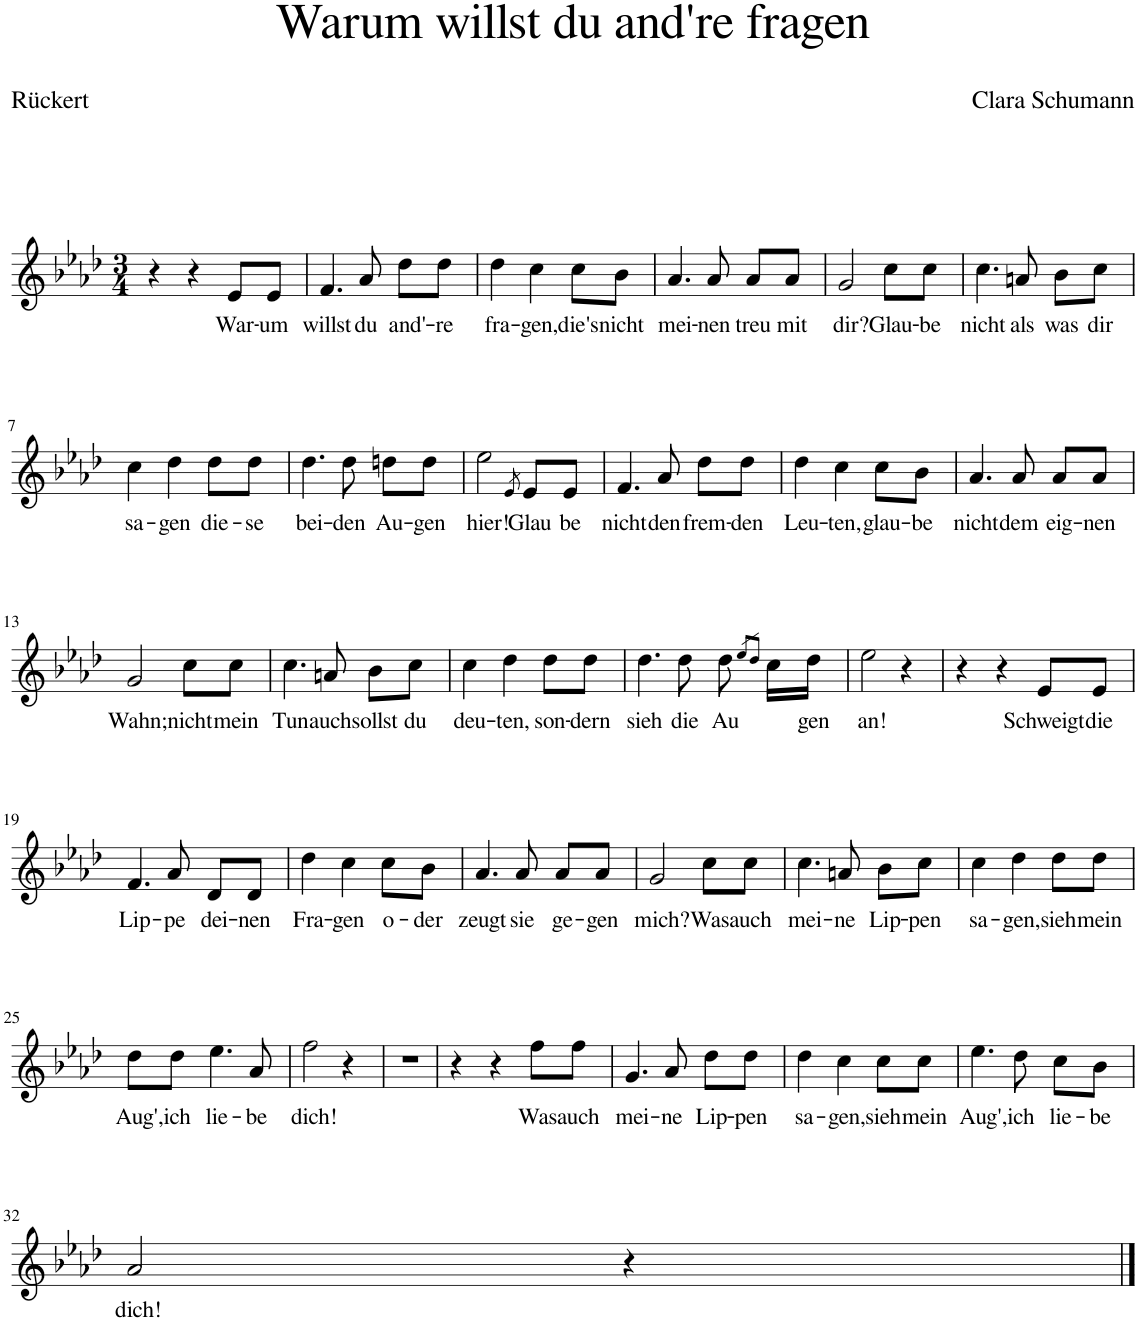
**kern	**text
*part1	*part1
*staff1	*staff1
*I"Piano	*
*I'Pno	*
*clefG2	*
*k[b-e-a-d-]	*
*M3/4	*
=1	=1
4r	.
4r	.
!	!LO:LY:b
8e-/L	War-
!	!LO:LY:b
8e-/J	um
=2	=2
!	!LO:LY:b
4.f/	willst
!	!LO:LY:b
8a-/	du
!	!LO:LY:b
8dd-\L	and'-
!	!LO:LY:b
8dd-\J	-re
=3	=3
!	!LO:LY:b
4dd-\	fra-
!	!LO:LY:b
4cc\	-gen,
!	!LO:LY:b
8cc\L	die's
!	!LO:LY:b
8b-\J	nicht
=4	=4
!	!LO:LY:b
4.a-/	mei-
!	!LO:LY:b
8a-/	-nen
!	!LO:LY:b
8a-/L	treu
!	!LO:LY:b
8a-/J	mit
=5	=5
!	!LO:LY:b
2g/	dir?
!	!LO:LY:b
8cc\L	Glau-
!	!LO:LY:b
8cc\J	-be
=6	=6
!	!LO:LY:b
4.cc\	nicht
!	!LO:LY:b
8an/	als
!	!LO:LY:b
8b-\L	was
!	!LO:LY:b
8cc\J	dir
!!LO:LB:g=z
=7	=7
!	!LO:LY:b
4cc\	sa-
!	!LO:LY:b
4dd-\	-gen
!	!LO:LY:b
8dd-\L	die-
!	!LO:LY:b
8dd-\J	-se
=8	=8
!	!LO:LY:b
4.dd-\	bei-
!	!LO:LY:b
8dd-\	-den
!	!LO:LY:b
8ddn\L	Au-
!	!LO:LY:b
8dd\J	-gen
=9	=9
!	!LO:LY:b
2ee-\	hier!
8qe-/	.
!	!LO:LY:b
8e-/L	Glau
!	!LO:LY:b
8e-/J	-be
=10	=10
!	!LO:LY:b
4.f/	nicht
!	!LO:LY:b
8a-/	den
!	!LO:LY:b
8dd-\L	frem-
!	!LO:LY:b
8dd-\J	-den
=11	=11
!	!LO:LY:b
4dd-\	Leu-
!	!LO:LY:b
4cc\	-ten,
!	!LO:LY:b
8cc\L	glau-
!	!LO:LY:b
8b-\J	-be
=12	=12
!	!LO:LY:b
4.a-/	nicht
!	!LO:LY:b
8a-/	dem
!	!LO:LY:b
8a-/L	eig-
!	!LO:LY:b
8a-/J	-nen
!!LO:LB:g=z
=13	=13
!	!LO:LY:b
2g/	Wahn;
!	!LO:LY:b
8cc\L	nicht
!	!LO:LY:b
8cc\J	mein
=14	=14
!	!LO:LY:b
4.cc\	Tun
!	!LO:LY:b
8an/	auch
!	!LO:LY:b
8b-\L	sollst
!	!LO:LY:b
8cc\J	du
=15	=15
!	!LO:LY:b
4cc\	deu-
!	!LO:LY:b
4dd-\	-ten,
!	!LO:LY:b
8dd-\L	son-
!	!LO:LY:b
8dd-\J	-dern
=16	=16
!	!LO:LY:b
4.dd-\	sieh
!	!LO:LY:b
8dd-\	die
!	!LO:LY:b
8dd-\	Au
8qee-/L	.
8qdd-/J	.
16cc\LL	.
!	!LO:LY:b
16dd-\JJ	-gen
=17	=17
!	!LO:LY:b
2ee-\	an!
4r	.
=18	=18
4r	.
4r	.
!	!LO:LY:b
8e-/L	Schweigt
!	!LO:LY:b
8e-/J	die
!!LO:LB:g=z
=19	=19
!	!LO:LY:b
4.f/	Lip-
!	!LO:LY:b
8a-/	-pe
!	!LO:LY:b
8d-/L	dei-
!	!LO:LY:b
8d-/J	-nen
=20	=20
!	!LO:LY:b
4dd-\	Fra-
!	!LO:LY:b
4cc\	-gen
!	!LO:LY:b
8cc\L	o-
!	!LO:LY:b
8b-\J	-der
=21	=21
!	!LO:LY:b
4.a-/	zeugt
!	!LO:LY:b
8a-/	sie
!	!LO:LY:b
8a-/L	ge-
!	!LO:LY:b
8a-/J	-gen
=22	=22
!	!LO:LY:b
2g/	mich?
!	!LO:LY:b
8cc\L	Was
!	!LO:LY:b
8cc\J	auch
=23	=23
!	!LO:LY:b
4.cc\	mei-
!	!LO:LY:b
8an/	-ne
!	!LO:LY:b
8b-\L	Lip-
!	!LO:LY:b
8cc\J	-pen
=24	=24
!	!LO:LY:b
4cc\	sa-
!	!LO:LY:b
4dd-\	-gen,
!	!LO:LY:b
8dd-\L	sieh
!	!LO:LY:b
8dd-\J	mein
!!LO:LB:g=z
=25	=25
!	!LO:LY:b
8dd-\L	Aug',
!	!LO:LY:b
8dd-\J	ich
!	!LO:LY:b
4.ee-\	lie-
!	!LO:LY:b
8a-/	-be
=26	=26
!	!LO:LY:b
2ff\	dich!
4r	.
=27	=27
2.r	.
=28	=28
4r	.
4r	.
!	!LO:LY:b
8ff\L	Was
!	!LO:LY:b
8ff\J	auch
=29	=29
!	!LO:LY:b
4.g/	mei-
!	!LO:LY:b
8a-/	-ne
!	!LO:LY:b
8dd-\L	Lip-
!	!LO:LY:b
8dd-\J	-pen
=30	=30
!	!LO:LY:b
4dd-\	sa-
!	!LO:LY:b
4cc\	-gen,
!	!LO:LY:b
8cc\L	sieh
!	!LO:LY:b
8cc\J	mein
=31	=31
!	!LO:LY:b
4.ee-\	Aug',
!	!LO:LY:b
8dd-\	ich
!	!LO:LY:b
8cc\L	lie-
!	!LO:LY:b
8b-\J	-be
!!LO:LB:g=z
=32	=32
!	!LO:LY:b
2a-/	dich!
4r	.
==	==
*-	*-
